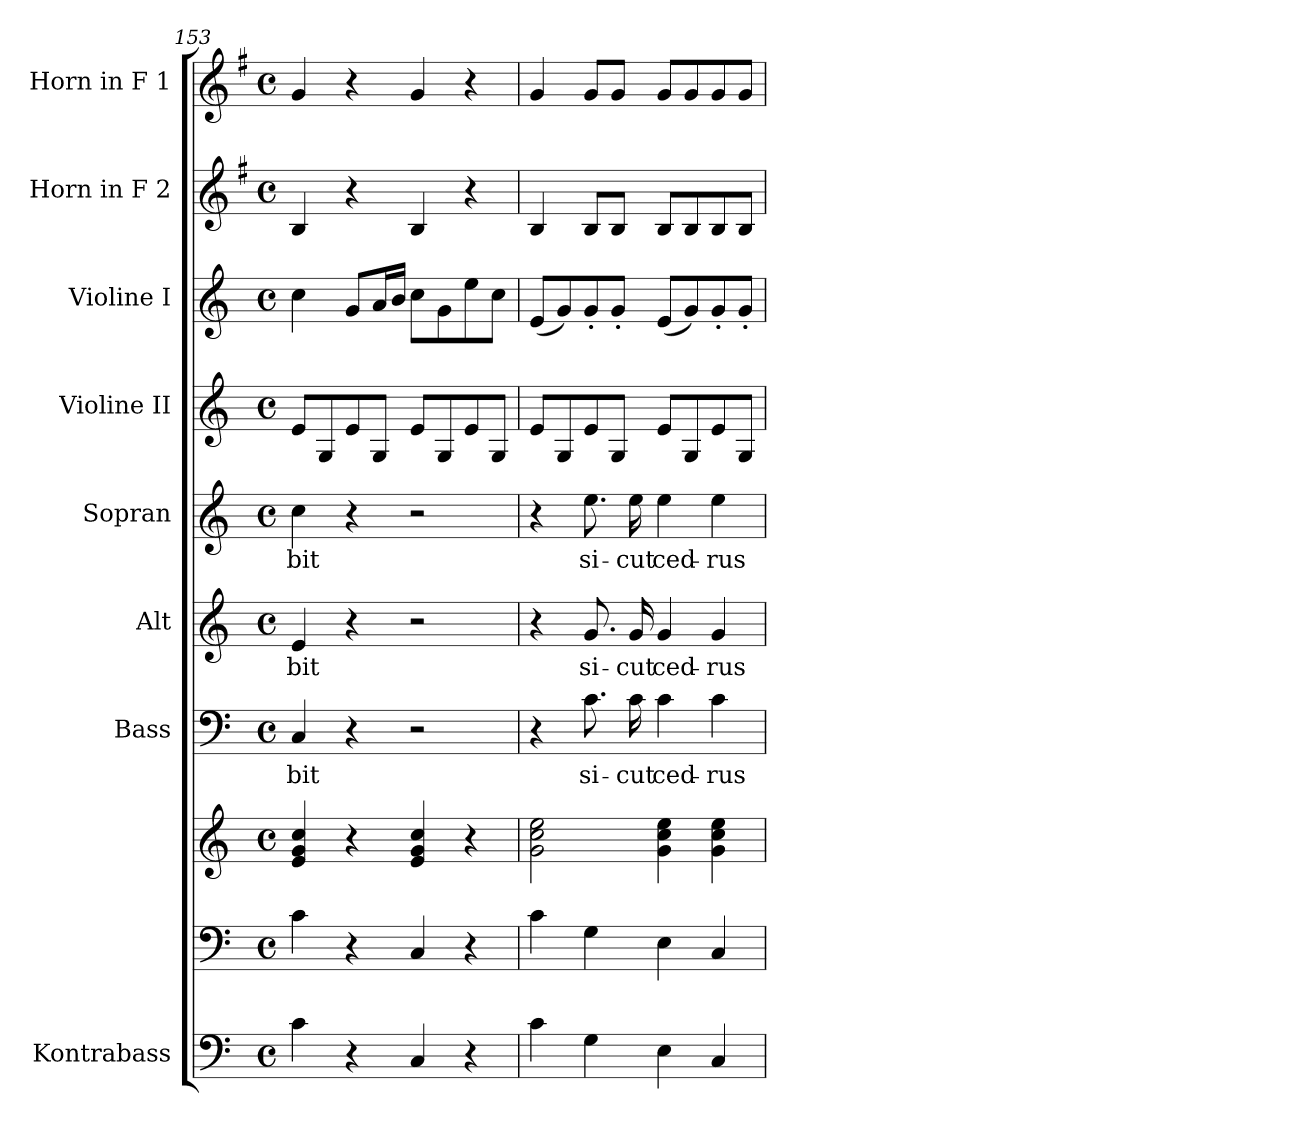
**kern	**kern	**kern	**kern	**text	**kern	**text	**kern	**text	**kern	**kern	**kern	**kern
*part9	*part8	*part8	*part7	*part7	*part6	*part6	*part5	*part5	*part4	*part3	*part2	*part1
*staff10	*staff9	*staff8	*staff7	*staff7	*staff6	*staff6	*staff5	*staff5	*staff4	*staff3	*staff2	*staff1
*I"Kontrabass	*	*	*I"Bass	*	*I"Alt	*	*I"Sopran	*	*I"Violine II	*I"Violine I	*I"Horn in F 2	*I"Horn in F 1
*I'Kb.	*	*	*I'B.	*	*I'A.	*	*I'S.	*	*I'Vl. II	*I'Vl. I	*	*
*clefF4	*clefF4	*clefG2	*clefF4	*	*clefG2	*	*clefG2	*	*clefG2	*clefG2	*clefG2	*clefG2
*ITrd7c12	*	*	*	*	*	*	*	*	*	*	*ITrd4c7	*ITrd4c7
*k[]	*k[]	*k[]	*k[]	*	*k[]	*	*k[]	*	*k[]	*k[]	*k[]	*k[]
*C:	*C:	*C:	*C:	*	*C:	*	*C:	*	*C:	*C:	*C:	*C:
*M4/4	*M4/4	*M4/4	*M4/4	*	*M4/4	*	*M4/4	*	*M4/4	*M4/4	*M4/4	*M4/4
*met(c)	*met(c)	*met(c)	*met(c)	*	*met(c)	*	*met(c)	*	*met(c)	*met(c)	*met(c)	*met(c)
=153	=153	=153	=153	=153	=153	=153	=153	=153	=153	=153	=153	=153
!	!	!	!	!LO:LY:b	!	!LO:LY:b	!	!LO:LY:b	!	!	!	!
4C\	4c\	4e/ 4g/ 4cc/	4C/	-bit	4e/	-bit	4cc\	-bit	8e/L	4cc\	4E/	4c/
.	.	.	.	.	.	.	.	.	8G/	.	.	.
4r	4r	4r	4r	.	4r	.	4r	.	8e/	8g/L	4r	4r
.	.	.	.	.	.	.	.	.	8G/J	16a/L	.	.
.	.	.	.	.	.	.	.	.	.	16b/JJ	.	.
4CC/	4C/	4e/ 4g/ 4cc/	2r	.	2r	.	2r	.	8e/L	8cc\L	4E/	4c/
.	.	.	.	.	.	.	.	.	8G/	8g\	.	.
4r	4r	4r	.	.	.	.	.	.	8e/	8ee\	4r	4r
.	.	.	.	.	.	.	.	.	8G/J	8cc\J	.	.
!!LO:PB:g=z
=154	=154	=154	=154	=154	=154	=154	=154	=154	=154	=154	=154	=154
4C\	4c\	2g\ 2cc\ 2ee\	4r	.	4r	.	4r	.	8e/L	(<8e/L	4E/	4c/
.	.	.	.	.	.	.	.	.	8G/	8g/)	.	.
!	!	!	!	!LO:LY:b	!	!LO:LY:b	!	!LO:LY:b	!	!	!	!
4GG\	4G\	.	8.c\	si-	8.g/	si-	8.ee\	si-	8e/	8g'</	8E/L	8c/L
.	.	.	.	.	.	.	.	.	8G/J	8g'</J	8E/J	8c/J
!	!	!	!	!LO:LY:b	!	!LO:LY:b	!	!LO:LY:b	!	!	!	!
.	.	.	16c\	-cut	16g/	-cut	16ee\	-cut	.	.	.	.
!	!	!	!	!LO:LY:b	!	!LO:LY:b	!	!LO:LY:b	!	!	!	!
4EE\	4E\	4g\ 4cc\ 4ee\	4c\	ced-	4g/	ced-	4ee\	ced-	8e/L	(<8e/L	8E/L	8c/L
.	.	.	.	.	.	.	.	.	8G/	8g/)	8E/	8c/
!	!	!	!	!LO:LY:b	!	!LO:LY:b	!	!LO:LY:b	!	!	!	!
4CC/	4C/	4g\ 4cc\ 4ee\	4c\	-rus	4g/	-rus	4ee\	-rus	8e/	8g'</	8E/	8c/
.	.	.	.	.	.	.	.	.	8G/J	8g'</J	8E/J	8c/J
=	=	=	=	=	=	=	=	=	=	=	=	=
*-	*-	*-	*-	*-	*-	*-	*-	*-	*-	*-	*-	*-
